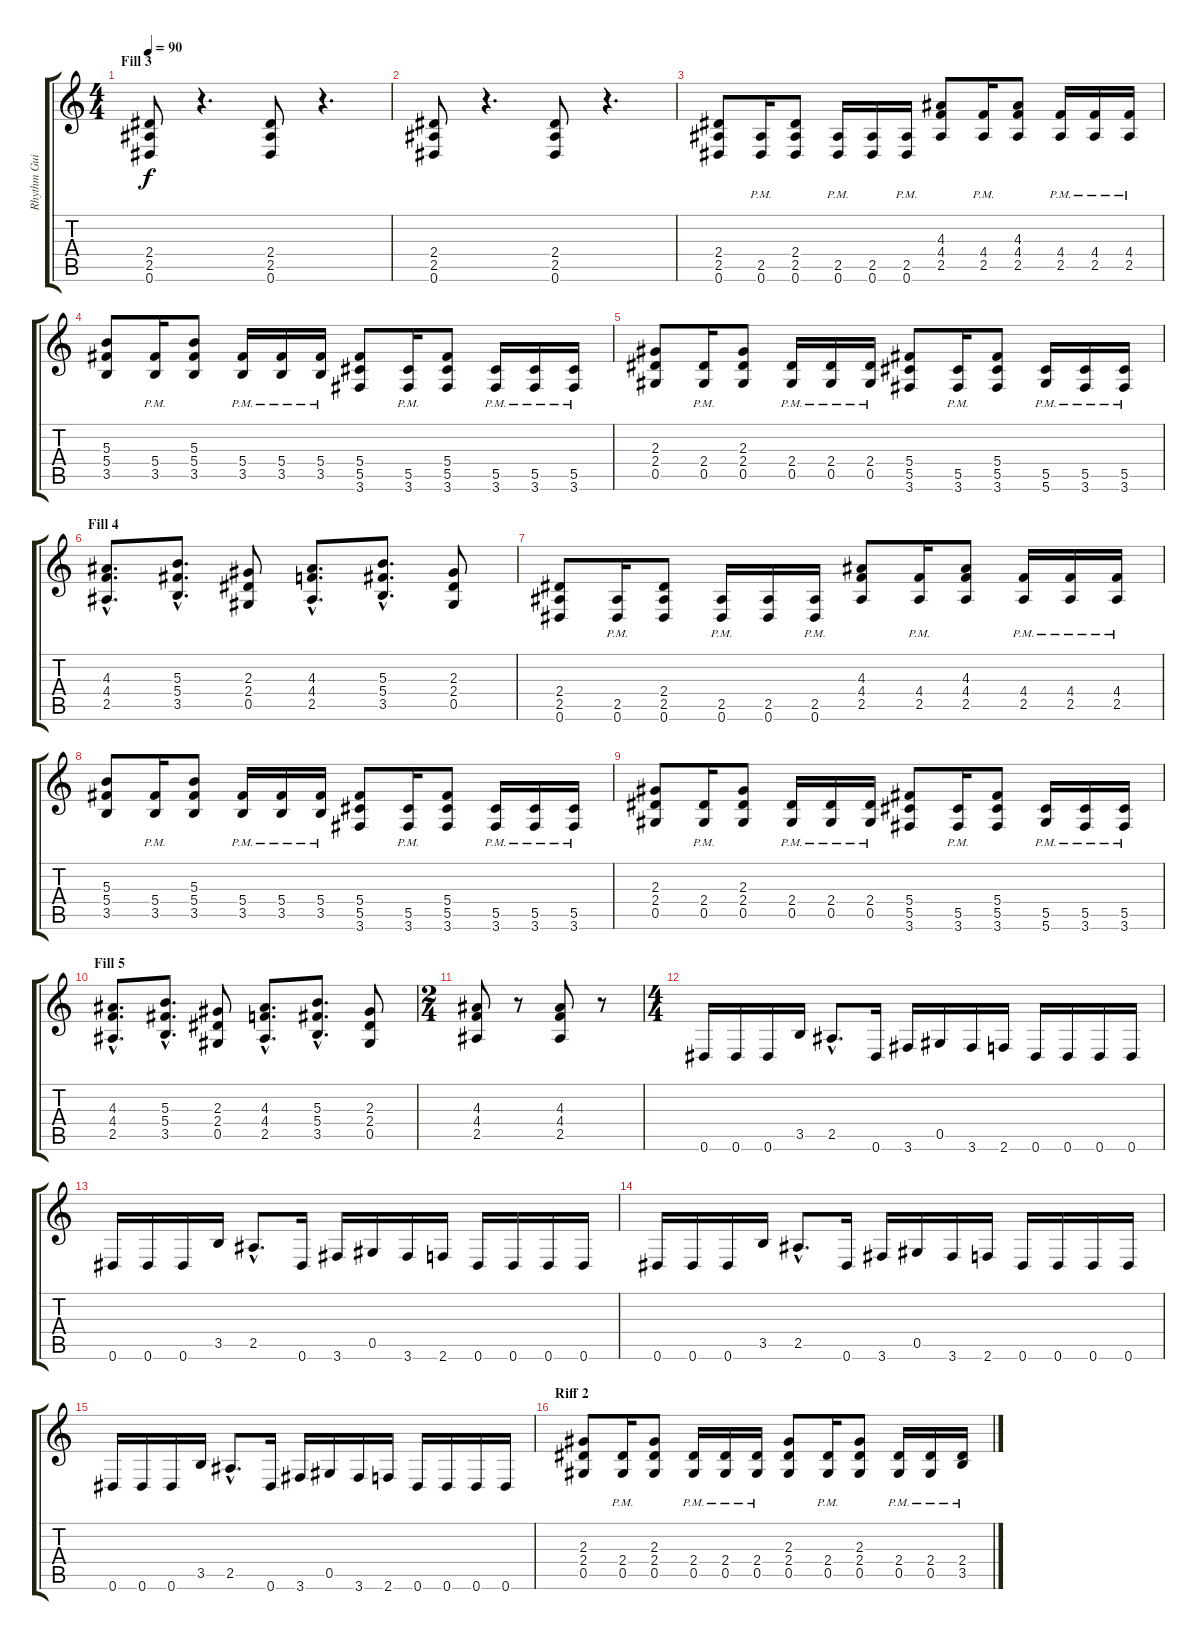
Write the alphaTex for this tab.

\track ("Rhythm Guitar" "Rhythm Gui") {instrument overdrivenguitar}
\staff {score tabs}
\tuning (Eb4 Bb3 Gb3 Db3 Ab2 Eb2) {hide}
\ts (4 4)
\section ("" "Fill 3")
\tempo 90
\clef g2
\ks c
(2.4 2.5 0.6).8{dy f} r.4{d} (2.4 2.5 0.6).8 r.4{d} |
(2.4 2.5 0.6).8 r.4{d} (2.4 2.5 0.6).8 r.4{d} |
(2.4 2.5 0.6).8 (2.5{pm} 0.6{pm}).16 (2.4 2.5 0.6).8 (2.5{pm} 0.6{pm}).16 (2.5 0.6).16 (2.5{pm} 0.6{pm}).16 (4.3 4.4 2.5).8 (4.4{pm} 2.5{pm}).16 (4.3 4.4 2.5).8 (4.4{pm} 2.5{pm}).16 (4.4{pm} 2.5{pm}).16 (4.4{pm} 2.5{pm}).16 |
(5.3 5.4 3.5).8 (5.4{pm} 3.5{pm}).16 (5.3 5.4 3.5).8 (5.4{pm} 3.5{pm}).16 (5.4{pm} 3.5{pm}).16 (5.4{pm} 3.5{pm}).16 (5.4 5.5 3.6).8 (5.5{pm} 3.6{pm}).16 (5.4 5.5 3.6).8 (5.5{pm} 3.6{pm}).16 (5.5{pm} 3.6{pm}).16 (5.5{pm} 3.6{pm}).16 |
(2.3 2.4 0.5).8 (2.4{pm} 0.5{pm}).16 (2.3 2.4 0.5).8 (2.4{pm} 0.5{pm}).16 (2.4{pm} 0.5{pm}).16 (2.4{pm} 0.5{pm}).16 (5.4 5.5 3.6).8 (5.5{pm} 3.6{pm}).16 (5.4 5.5 3.6).8 (5.5{pm} 5.6{pm}).16 (5.5{pm} 3.6{pm}).16 (5.5{pm} 3.6{pm}).16 |
\section ("" "Fill 4")
(4.3{hac} 4.4{hac} 2.5{hac}).8{d} (5.3{hac} 5.4{hac} 3.5{hac}).8{d} (2.3 2.4 0.5).8 (4.3{hac} 4.4{hac} 2.5{hac}).8{d} (5.3{hac} 5.4{hac} 3.5{hac}).8{d} (2.3 2.4 0.5).8 |
(2.4 2.5 0.6).8 (2.5{pm} 0.6{pm}).16 (2.4 2.5 0.6).8 (2.5{pm} 0.6{pm}).16 (2.5 0.6).16 (2.5{pm} 0.6{pm}).16 (4.3 4.4 2.5).8 (4.4{pm} 2.5{pm}).16 (4.3 4.4 2.5).8 (4.4{pm} 2.5{pm}).16 (4.4{pm} 2.5{pm}).16 (4.4{pm} 2.5{pm}).16 |
(5.3 5.4 3.5).8 (5.4{pm} 3.5{pm}).16 (5.3 5.4 3.5).8 (5.4{pm} 3.5{pm}).16 (5.4{pm} 3.5{pm}).16 (5.4{pm} 3.5{pm}).16 (5.4 5.5 3.6).8 (5.5{pm} 3.6{pm}).16 (5.4 5.5 3.6).8 (5.5{pm} 3.6{pm}).16 (5.5{pm} 3.6{pm}).16 (5.5{pm} 3.6{pm}).16 |
(2.3 2.4 0.5).8 (2.4{pm} 0.5{pm}).16 (2.3 2.4 0.5).8 (2.4{pm} 0.5{pm}).16 (2.4{pm} 0.5{pm}).16 (2.4{pm} 0.5{pm}).16 (5.4 5.5 3.6).8 (5.5{pm} 3.6{pm}).16 (5.4 5.5 3.6).8 (5.5{pm} 5.6{pm}).16 (5.5{pm} 3.6{pm}).16 (5.5{pm} 3.6{pm}).16 |
\section ("" "Fill 5")
(4.3{hac} 4.4{hac} 2.5{hac}).8{d} (5.3{hac} 5.4{hac} 3.5{hac}).8{d} (2.3 2.4 0.5).8 (4.3{hac} 4.4{hac} 2.5{hac}).8{d} (5.3{hac} 5.4{hac} 3.5{hac}).8{d} (2.3 2.4 0.5).8 |
\ts (2 4)
(4.3 4.4 2.5).8 r.8 (4.3 4.4 2.5).8 r.8 |
\ts (4 4)
0.6.16 0.6.16 0.6.16 3.5.16 2.5{hac}.8{d} 0.6.16 3.6.16 0.5.16 3.6.16 2.6.16 0.6.16 0.6.16 0.6.16 0.6.16 |
0.6.16 0.6.16 0.6.16 3.5.16 2.5{hac}.8{d} 0.6.16 3.6.16 0.5.16 3.6.16 2.6.16 0.6.16 0.6.16 0.6.16 0.6.16 |
0.6.16 0.6.16 0.6.16 3.5.16 2.5{hac}.8{d} 0.6.16 3.6.16 0.5.16 3.6.16 2.6.16 0.6.16 0.6.16 0.6.16 0.6.16 |
0.6.16 0.6.16 0.6.16 3.5.16 2.5{hac}.8{d} 0.6.16 3.6.16 0.5.16 3.6.16 2.6.16 0.6.16 0.6.16 0.6.16 0.6.16 |
\section ("" "Riff 2")
(2.3 2.4 0.5).8 (2.4{pm} 0.5{pm}).16 (2.3 2.4 0.5).8 (2.4{pm} 0.5{pm}).16 (2.4{pm} 0.5{pm}).16 (2.4{pm} 0.5{pm}).16 (2.3 2.4 0.5).8 (2.4{pm} 0.5{pm}).16 (2.3 2.4 0.5).8 (2.4{pm} 0.5{pm}).16 (2.4{pm} 0.5{pm}).16 (2.4{pm} 3.5{pm}).16
